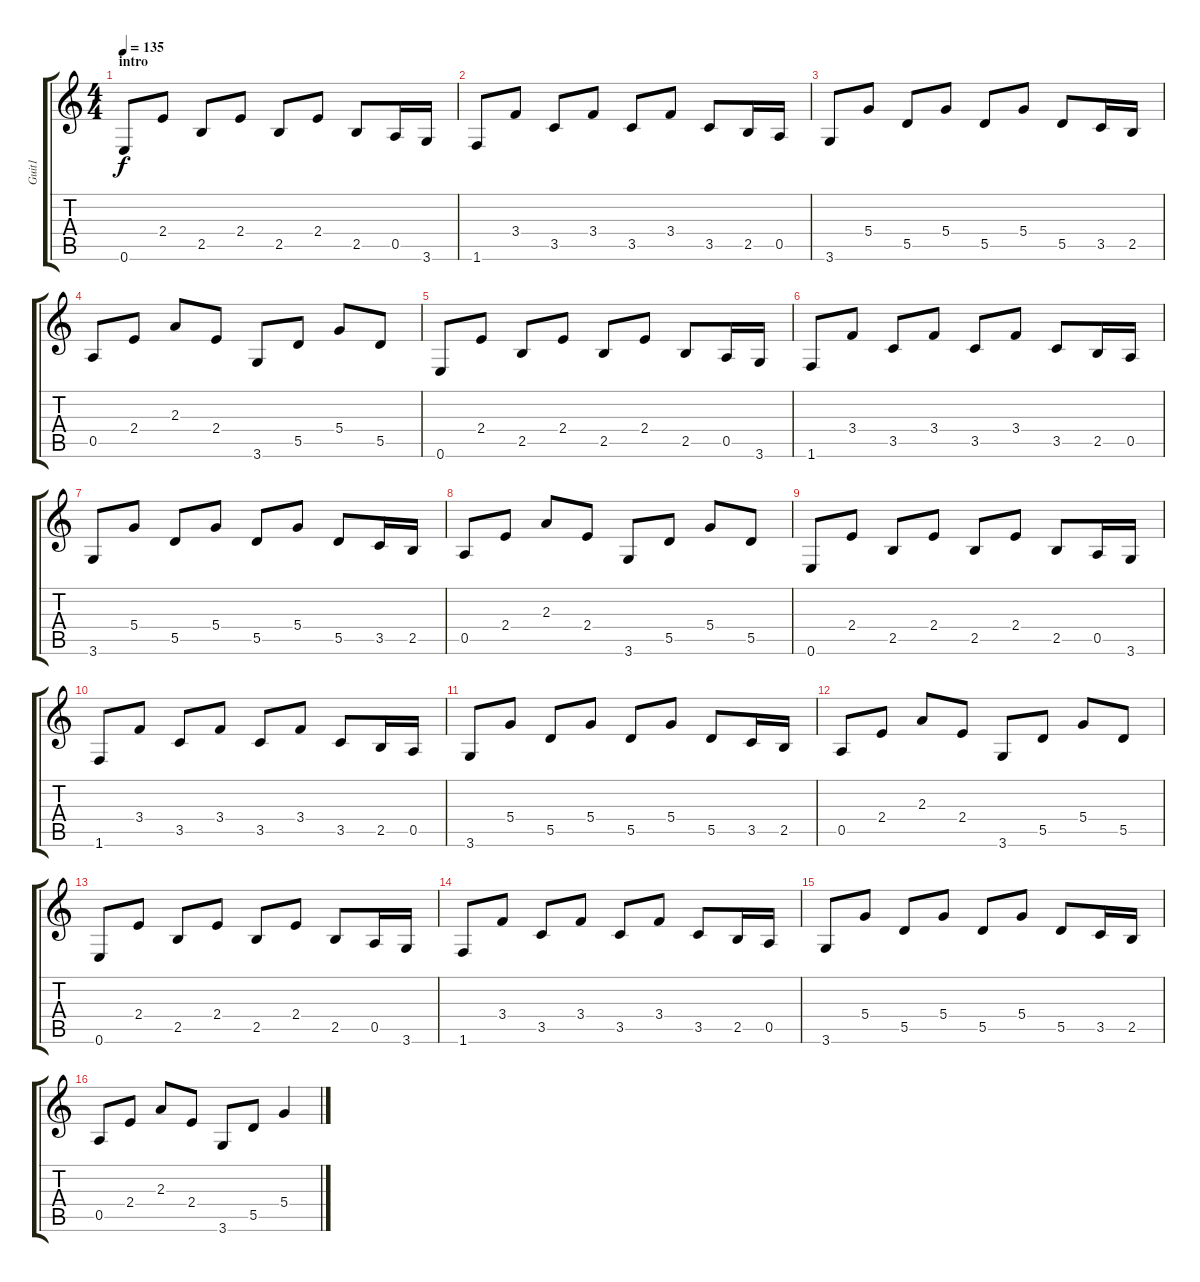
\track ("Guit1" "Guit1") {instrument acousticguitarnylon}
\staff {score tabs}
\tuning (E4 B3 G3 D3 A2 E2) {hide}
\ts (4 4)
\section ("" "intro")
\tempo 135
\clef g2
\ks c
0.6.8{dy f instrument acousticguitarnylon} 2.4.8 2.5.8 2.4.8 2.5.8 2.4.8 2.5.8 0.5.16 3.6.16 |
1.6.8 3.4.8 3.5.8 3.4.8 3.5.8 3.4.8 3.5.8 2.5.16 0.5.16 |
3.6.8 5.4.8 5.5.8 5.4.8 5.5.8 5.4.8 5.5.8 3.5.16 2.5.16 |
0.5.8 2.4.8 2.3.8 2.4.8 3.6.8 5.5.8 5.4.8 5.5.8 |
0.6.8 2.4.8 2.5.8 2.4.8 2.5.8 2.4.8 2.5.8 0.5.16 3.6.16 |
1.6.8 3.4.8 3.5.8 3.4.8 3.5.8 3.4.8 3.5.8 2.5.16 0.5.16 |
3.6.8 5.4.8 5.5.8 5.4.8 5.5.8 5.4.8 5.5.8 3.5.16 2.5.16 |
0.5.8 2.4.8 2.3.8 2.4.8 3.6.8 5.5.8 5.4.8 5.5.8 |
0.6.8 2.4.8 2.5.8 2.4.8 2.5.8 2.4.8 2.5.8 0.5.16 3.6.16 |
1.6.8 3.4.8 3.5.8 3.4.8 3.5.8 3.4.8 3.5.8 2.5.16 0.5.16 |
3.6.8 5.4.8 5.5.8 5.4.8 5.5.8 5.4.8 5.5.8 3.5.16 2.5.16 |
0.5.8 2.4.8 2.3.8 2.4.8 3.6.8 5.5.8 5.4.8 5.5.8 |
0.6.8 2.4.8 2.5.8 2.4.8 2.5.8 2.4.8 2.5.8 0.5.16 3.6.16 |
1.6.8 3.4.8 3.5.8 3.4.8 3.5.8 3.4.8 3.5.8 2.5.16 0.5.16 |
3.6.8 5.4.8 5.5.8 5.4.8 5.5.8 5.4.8 5.5.8 3.5.16 2.5.16 |
0.5.8 2.4.8 2.3.8 2.4.8 3.6.8 5.5.8 5.4.4
